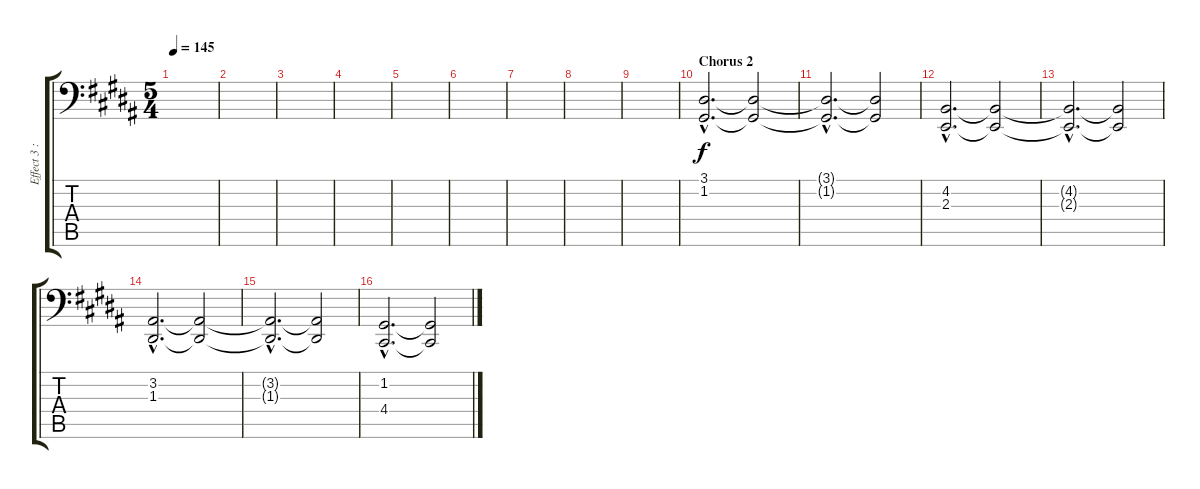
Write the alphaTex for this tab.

\track ("Effect 3 : Bass" "Effect 3 :") {instrument lead7fifths}
\staff {score tabs}
\tuning (C3 G2 D2 A1 E1 B0) {hide}
\ts (5 4)
\tempo 145
\clef f4
\ks b
|
|
|
|
|
|
|
|
|
\section ("" "Chorus 2")
(3.1{hac} 1.2{hac}).2{d} (3.1{t} 1.2{t}).2 |
(3.1{hac t} 1.2{hac t}).2{d} (3.1{t} 1.2{t}).2 |
(4.2{hac} 2.3{hac}).2{d} (4.2{t} 2.3{t}).2 |
(4.2{hac t} 2.3{hac t}).2{d} (4.2{t} 2.3{t}).2 |
(3.2{hac} 1.3{hac}).2{d} (3.2{t} 1.3{t}).2 |
(3.2{hac t} 1.3{hac t}).2{d} (3.2{t} 1.3{t}).2 |
(1.2{hac} 4.4{hac}).2{d} (1.2{t} 4.4{t}).2
